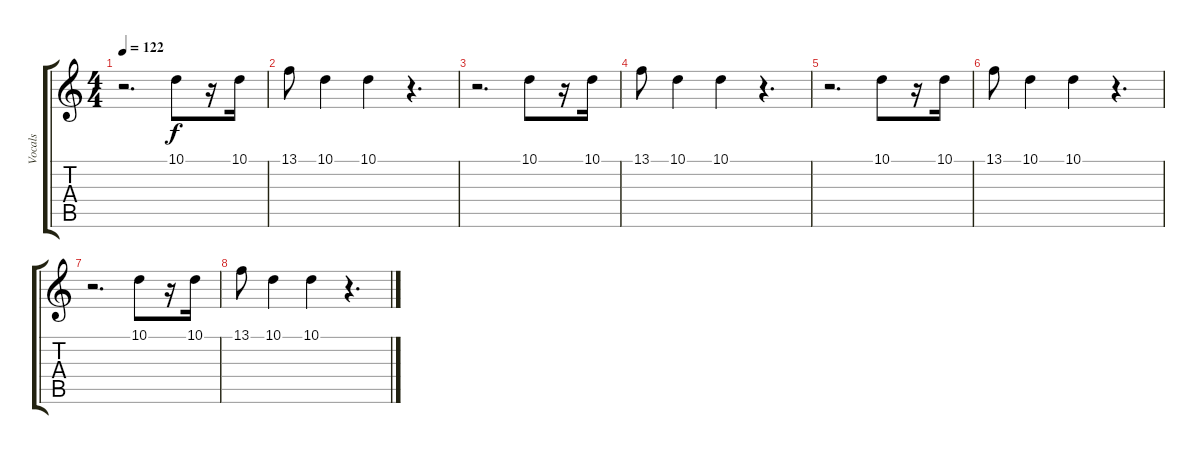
\track ("Vocals" "Vocals") {instrument flute}
\staff {score tabs}
\tuning (E4 B3 G3 D3 A2 E2) {hide}
\ts (4 4)
\tempo 122
\clef g2
\ks c
r.2{d dy f} 10.1.8 r.16 10.1.16 |
13.1.8 10.1.4 10.1.4 r.4{d} |
r.2{d} 10.1.8 r.16 10.1.16 |
13.1.8 10.1.4 10.1.4 r.4{d} |
r.2{d} 10.1.8 r.16 10.1.16 |
13.1.8 10.1.4 10.1.4 r.4{d} |
r.2{d} 10.1.8 r.16 10.1.16 |
13.1.8 10.1.4 10.1.4 r.4{d}
